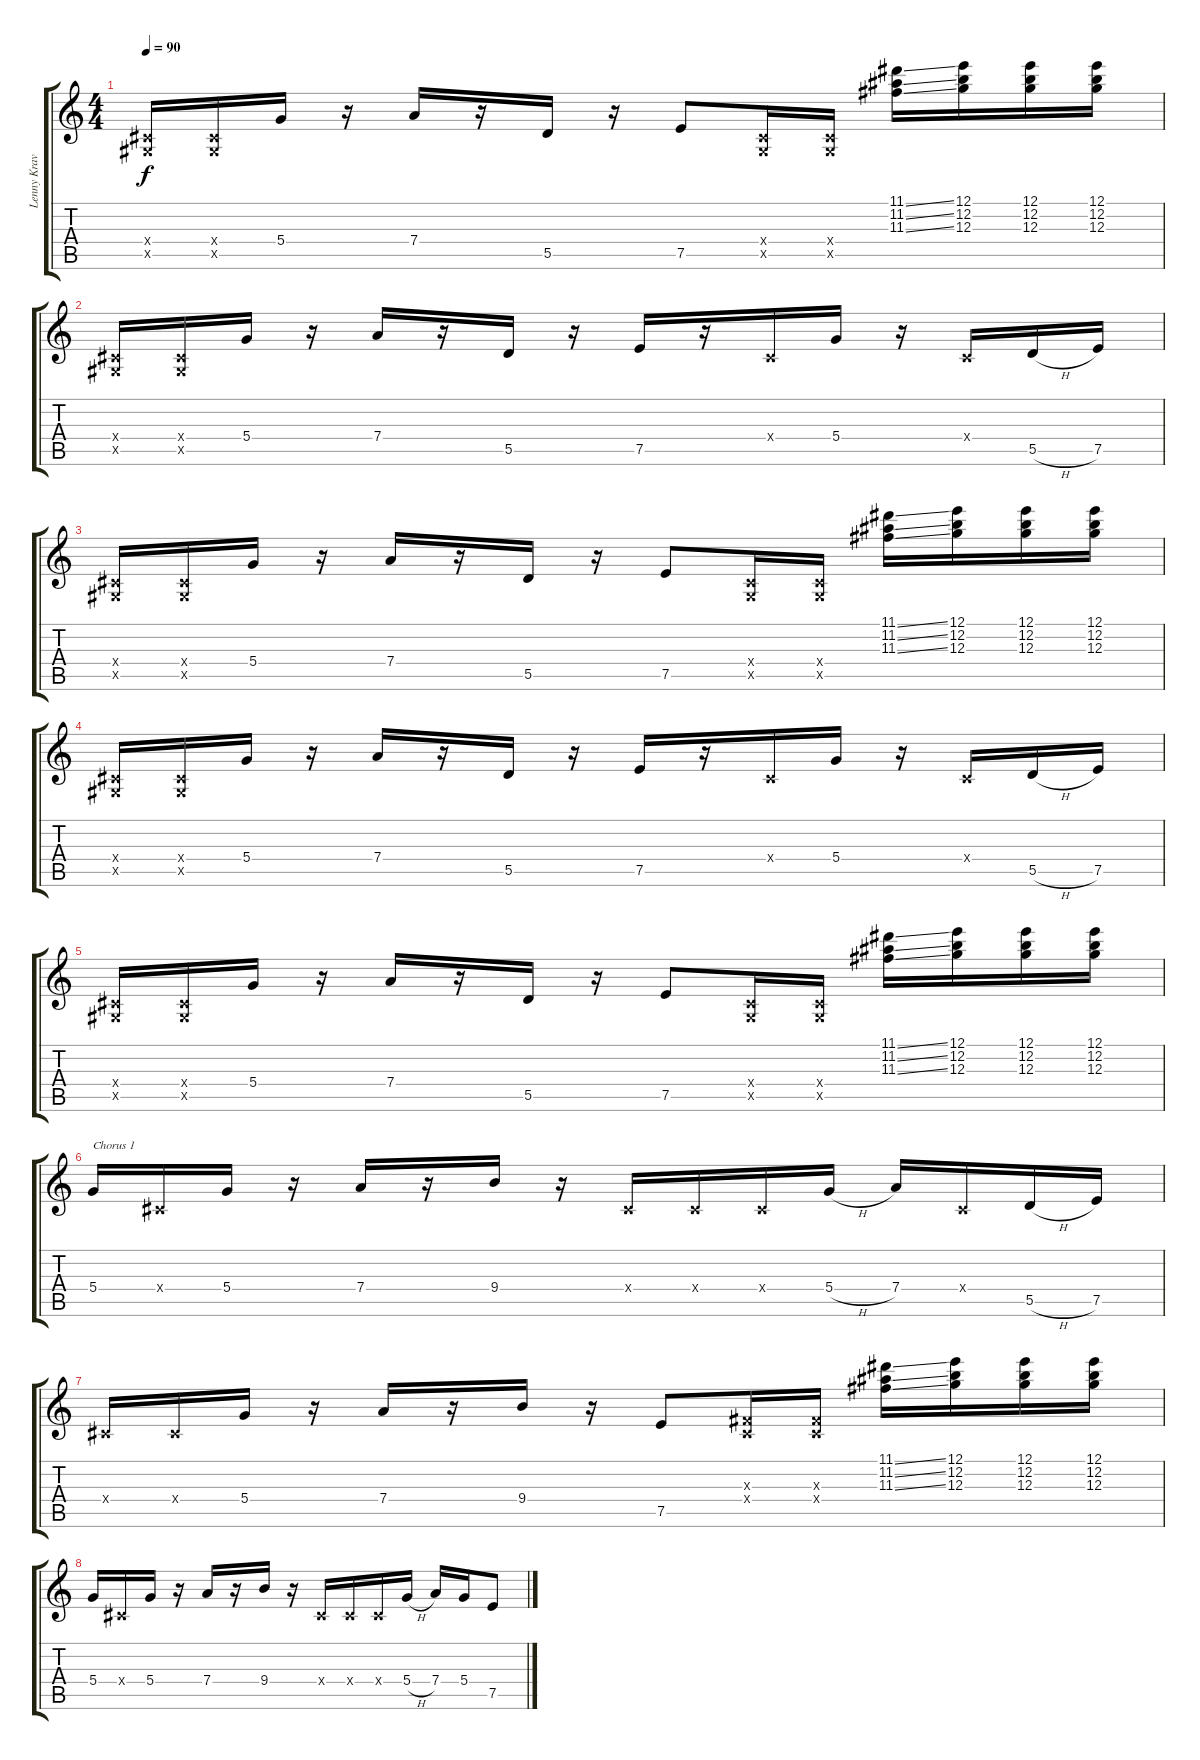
\track ("Lenny Kravitz" "Lenny Krav") {instrument overdrivenguitar}
\staff {score tabs}
\tuning (E4 B3 G3 D3 A2 E2) {hide}
\ts (4 4)
\tempo 90
\clef g2
\ks c
(-1.4{x} -1.5{x}).16{dy f} (-1.4{x} -1.5{x}).16 5.4.16 r.16 7.4.16 r.16 5.5.16 r.16 7.5.8 (-1.4{x} -1.5{x}).16 (-1.4{x} -1.5{x}).16 (11.1{ss} 11.2{ss} 11.3{ss}).16 (12.1 12.2 12.3).16 (12.1 12.2 12.3).16 (12.1 12.2 12.3).16 |
(-1.4{x} -1.5{x}).16 (-1.4{x} -1.5{x}).16 5.4.16 r.16 7.4.16 r.16 5.5.16 r.16 7.5.16 r.16 -1.4{x}.16 5.4.16 r.16 -1.4{x}.16 5.5{h}.16 7.5.16 |
(-1.4{x} -1.5{x}).16 (-1.4{x} -1.5{x}).16 5.4.16 r.16 7.4.16 r.16 5.5.16 r.16 7.5.8 (-1.4{x} -1.5{x}).16 (-1.4{x} -1.5{x}).16 (11.1{ss} 11.2{ss} 11.3{ss}).16 (12.1 12.2 12.3).16 (12.1 12.2 12.3).16 (12.1 12.2 12.3).16 |
(-1.4{x} -1.5{x}).16 (-1.4{x} -1.5{x}).16 5.4.16 r.16 7.4.16 r.16 5.5.16 r.16 7.5.16 r.16 -1.4{x}.16 5.4.16 r.16 -1.4{x}.16 5.5{h}.16 7.5.16 |
(-1.4{x} -1.5{x}).16 (-1.4{x} -1.5{x}).16 5.4.16 r.16 7.4.16 r.16 5.5.16 r.16 7.5.8 (-1.4{x} -1.5{x}).16 (-1.4{x} -1.5{x}).16 (11.1{ss} 11.2{ss} 11.3{ss}).16 (12.1 12.2 12.3).16 (12.1 12.2 12.3).16 (12.1 12.2 12.3).16 |
5.4.16{txt "Chorus 1"} -1.4{x}.16 5.4.16 r.16 7.4.16 r.16 9.4.16 r.16 -1.4{x}.16 -1.4{x}.16 -1.4{x}.16 5.4{h}.16 7.4.16 -1.4{x}.16 5.5{h}.16 7.5.16 |
-1.4{x}.16 -1.4{x}.16 5.4.16 r.16 7.4.16 r.16 9.4.16 r.16 7.5.8 (-1.3{x} -1.4{x}).16 (-1.3{x} -1.4{x}).16 (11.1{ss} 11.2{ss} 11.3{ss}).16 (12.1 12.2 12.3).16 (12.1 12.2 12.3).16 (12.1 12.2 12.3).16 |
5.4.16 -1.4{x}.16 5.4.16 r.16 7.4.16 r.16 9.4.16 r.16 -1.4{x}.16 -1.4{x}.16 -1.4{x}.16 5.4{h}.16 7.4.16 5.4.16 7.5.8
